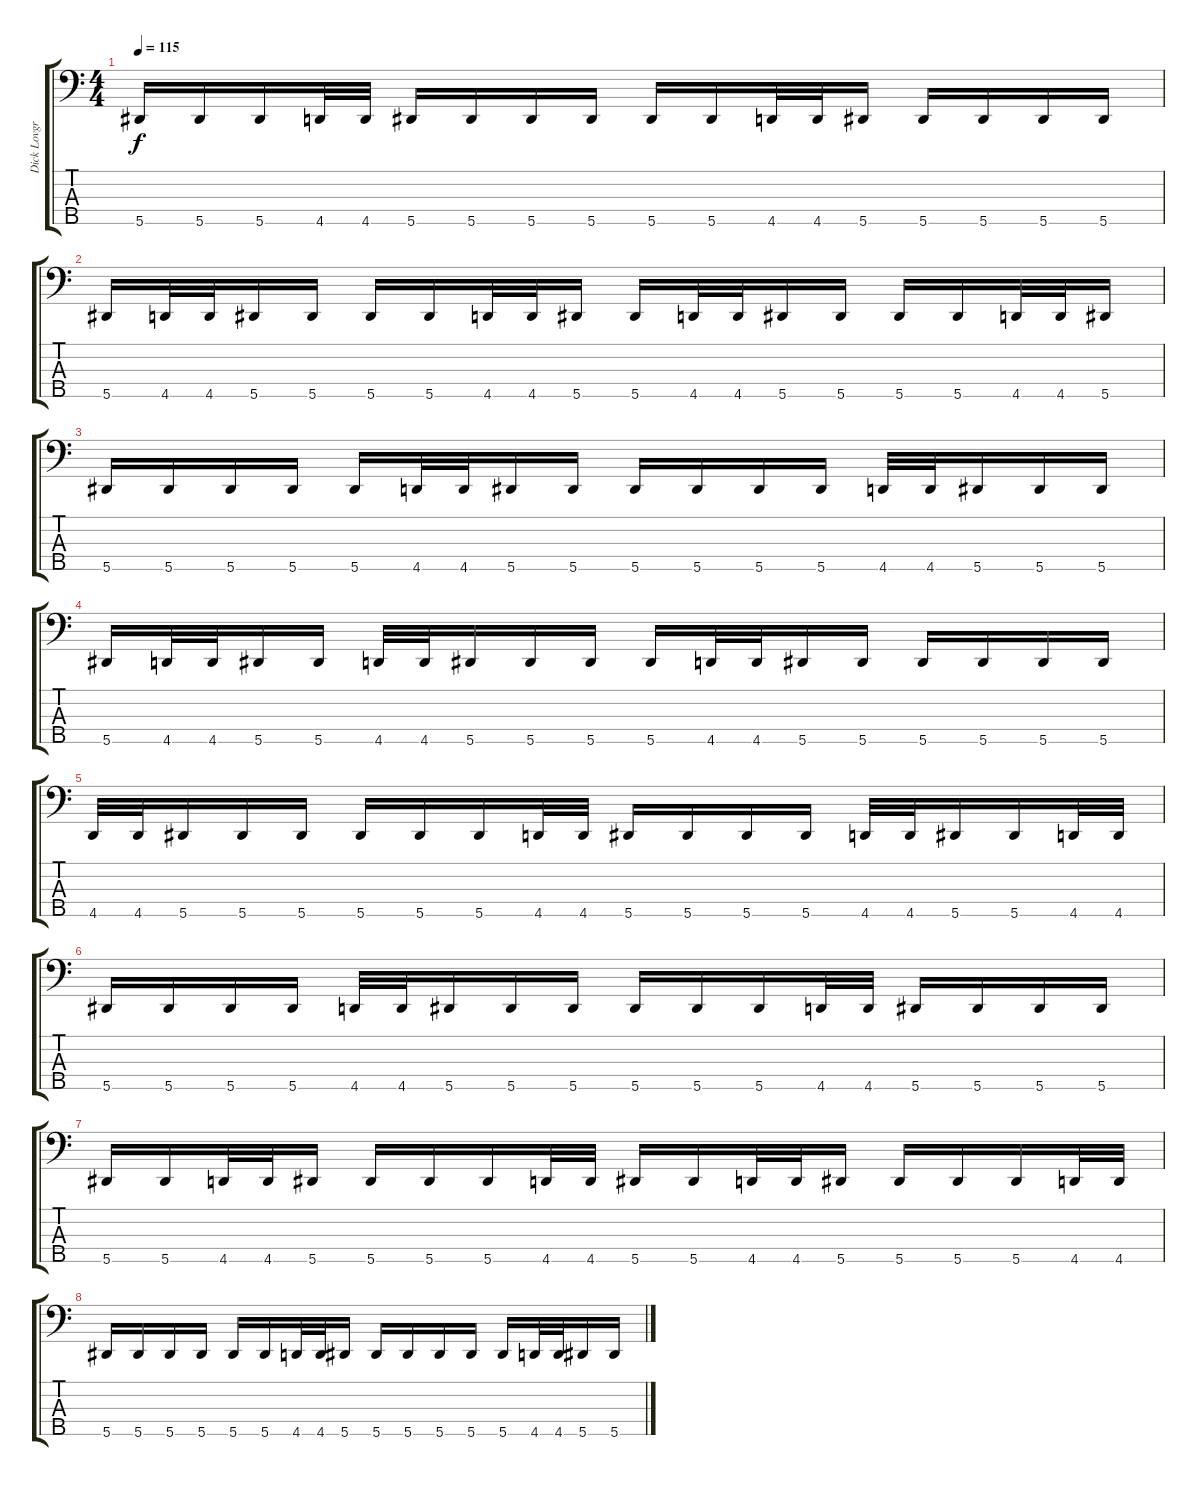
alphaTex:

\track ("Dick Lovgren" "Dick Lovgr") {instrument electricbasspick}
\staff {score tabs}
\tuning (Gb2 Db2 Ab1 Eb1 Bb0) {hide}
\ts (4 4)
\tempo 115
\clef f4
\ks c
5.5.16{dy f} 5.5.16 5.5.16 4.5.32 4.5.32 5.5.16 5.5.16 5.5.16 5.5.16 5.5.16 5.5.16 4.5.32 4.5.32 5.5.16 5.5.16 5.5.16 5.5.16 5.5.16 |
5.5.16 4.5.32 4.5.32 5.5.16 5.5.16 5.5.16 5.5.16 4.5.32 4.5.32 5.5.16 5.5.16 4.5.32 4.5.32 5.5.16 5.5.16 5.5.16 5.5.16 4.5.32 4.5.32 5.5.16 |
5.5.16 5.5.16 5.5.16 5.5.16 5.5.16 4.5.32 4.5.32 5.5.16 5.5.16 5.5.16 5.5.16 5.5.16 5.5.16 4.5.32 4.5.32 5.5.16 5.5.16 5.5.16 |
5.5.16 4.5.32 4.5.32 5.5.16 5.5.16 4.5.32 4.5.32 5.5.16 5.5.16 5.5.16 5.5.16 4.5.32 4.5.32 5.5.16 5.5.16 5.5.16 5.5.16 5.5.16 5.5.16 |
4.5.32 4.5.32 5.5.16 5.5.16 5.5.16 5.5.16 5.5.16 5.5.16 4.5.32 4.5.32 5.5.16 5.5.16 5.5.16 5.5.16 4.5.32 4.5.32 5.5.16 5.5.16 4.5.32 4.5.32 |
5.5.16 5.5.16 5.5.16 5.5.16 4.5.32 4.5.32 5.5.16 5.5.16 5.5.16 5.5.16 5.5.16 5.5.16 4.5.32 4.5.32 5.5.16 5.5.16 5.5.16 5.5.16 |
5.5.16 5.5.16 4.5.32 4.5.32 5.5.16 5.5.16 5.5.16 5.5.16 4.5.32 4.5.32 5.5.16 5.5.16 4.5.32 4.5.32 5.5.16 5.5.16 5.5.16 5.5.16 4.5.32 4.5.32 |
5.5.16 5.5.16 5.5.16 5.5.16 5.5.16 5.5.16 4.5.32 4.5.32 5.5.16 5.5.16 5.5.16 5.5.16 5.5.16 5.5.16 4.5.32 4.5.32 5.5.16 5.5.16
